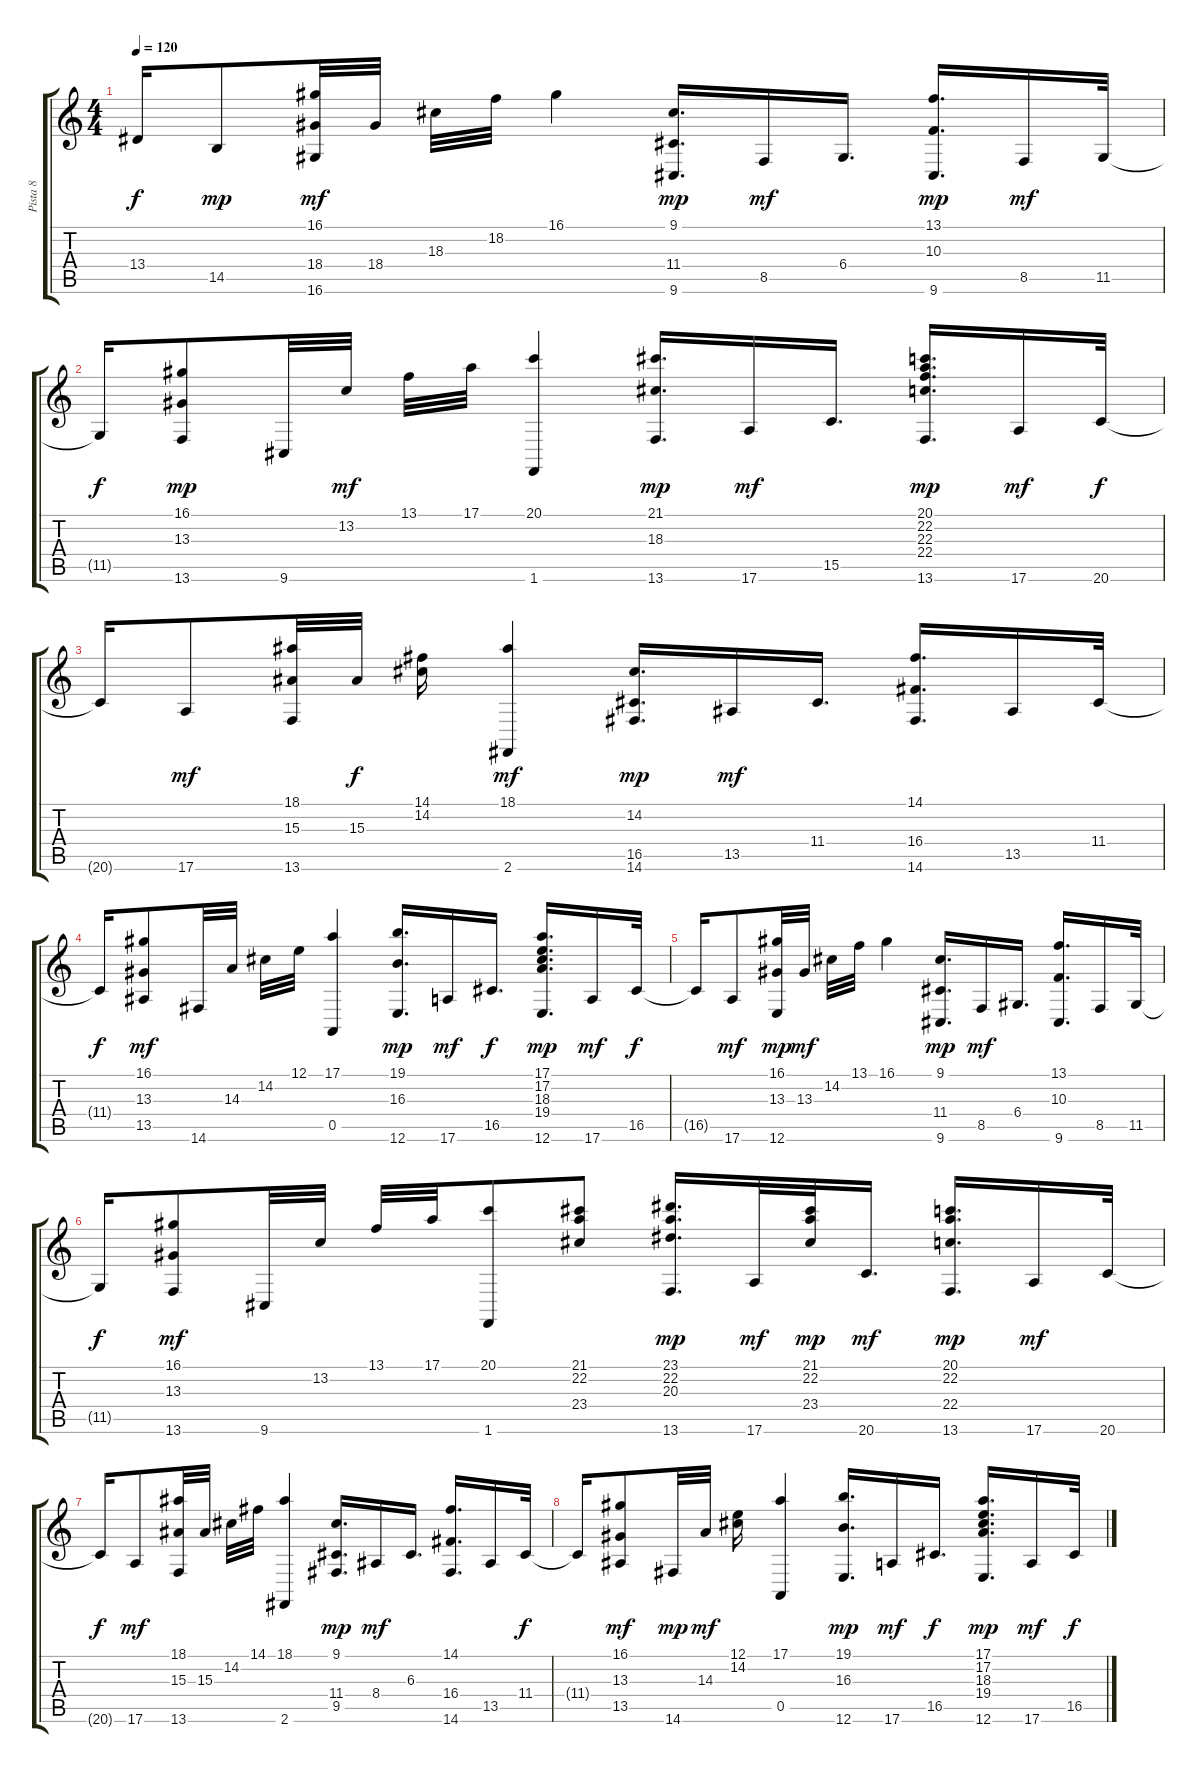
\track ("Pista 8" "Pista 8") {instrument brightacousticpiano}
\staff {score tabs}
\tuning (E4 B3 G3 D3 A2 E2) {hide}
\ts (4 4)
\tempo 120
\clef g2
\ks c
13.4{t}.16{dy f} 14.5.8{dy mp} (16.1 18.4 16.6).32{dy mf} 18.4.32 18.3.32 18.2.32 16.1.4 (9.1 11.4 9.6).16{d dy mp} 8.5.16{dy mf} 6.4.16{d} (13.1 10.3 9.6).16{d dy mp} 8.5.16{dy mf} 11.5.32 |
11.5{t}.16{dy f} (16.1 13.3 13.6).8{dy mp} 9.6.32 13.2.32{dy mf} 13.1.32 17.1.32 (20.1 1.6).4 (21.1 18.3 13.6).16{d dy mp} 17.6.16{dy mf} 15.5.16{d} (20.1 22.2 22.3 22.4 13.6).16{d dy mp} 17.6.16{dy mf} 20.6.32{dy f} |
20.6{t}.16 17.6.8{dy mf} (18.1 15.3 13.6).32 15.3.32{dy f} (14.1 14.2).16 (18.1 2.6).4{dy mf} (14.2 16.5 14.6).16{d dy mp} 13.5.16{dy mf} 11.4.16{d} (14.1 16.4 14.6).16{d} 13.5.16 11.4.32 |
11.4{t}.16{dy f} (16.1 13.3 13.5).8{dy mf} 14.6.32 14.3.32 14.2.32 12.1.32 (17.1 0.5).4 (19.1 16.3 12.6).16{d dy mp} 17.6.16{dy mf} 16.5.16{d dy f} (17.1 17.2 18.3 19.4 12.6).16{d dy mp} 17.6.16{dy mf} 16.5.32{dy f} |
16.5{t}.16 17.6.8{dy mf} (16.1 13.3 12.6).32{dy mp} 13.3.32{dy mf} 14.2.32 13.1.32 16.1.4 (9.1 11.4 9.6).16{d dy mp} 8.5.16{dy mf} 6.4.16{d} (13.1 10.3 9.6).16{d} 8.5.16 11.5.32 |
11.5{t}.16{dy f} (16.1 13.3 13.6).8{dy mf} 9.6.32 13.2.32 13.1.32 17.1.32 (20.1 1.6).8 (21.1 22.2 23.4).8 (23.1 22.2 20.3 13.6).16{d dy mp} 17.6.32{dy mf} (21.1 22.2 23.4).32{dy mp} 20.6.16{d dy mf} (20.1 22.2 22.4 13.6).16{d dy mp} 17.6.16{dy mf} 20.6.32 |
20.6{t}.16{dy f} 17.6.8{dy mf} (18.1 15.3 13.6).32 15.3.32 14.2.32 14.1.32 (18.1 2.6).4 (9.1 11.4 9.5).16{d dy mp} 8.4.16{dy mf} 6.3.16{d} (14.1 16.4 14.6).16{d} 13.5.16 11.4.32{dy f} |
11.4{t}.16 (16.1 13.3 13.5).8{dy mf} 14.6.32{dy mp} 14.3.32{dy mf} (12.1 14.2).16 (17.1 0.5).4 (19.1 16.3 12.6).16{d dy mp} 17.6.16{dy mf} 16.5.16{d dy f} (17.1 17.2 18.3 19.4 12.6).16{d dy mp} 17.6.16{dy mf} 16.5.32{dy f}
